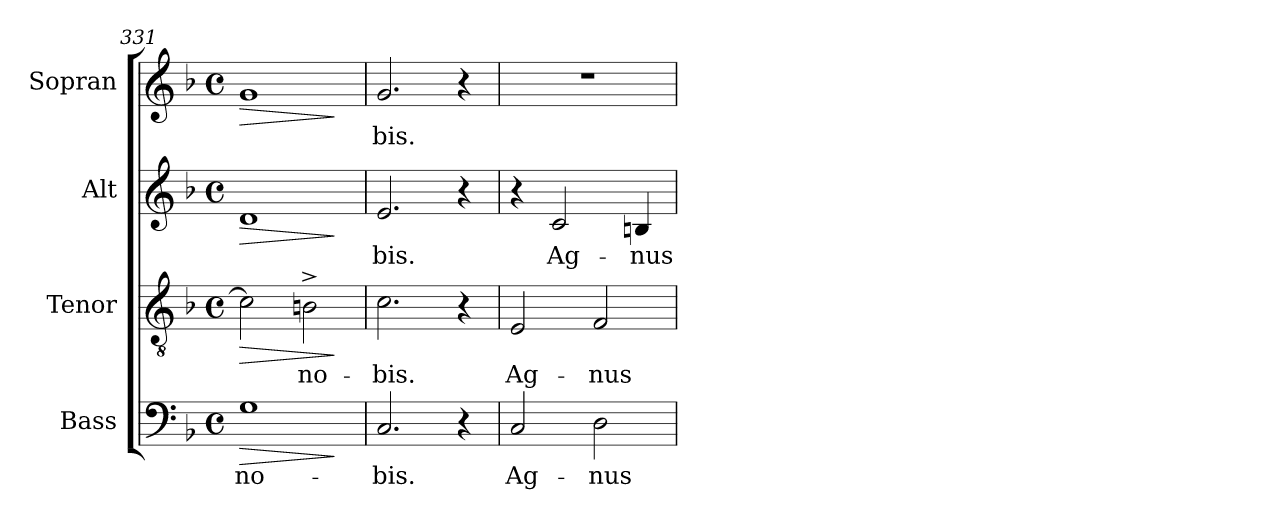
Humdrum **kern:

**kern	**text	**dynam	**kern	**text	**dynam	**kern	**text	**dynam	**kern	**text	**dynam
*part4	*part4	*part4	*part3	*part3	*part3	*part2	*part2	*part2	*part1	*part1	*part1
*staff4	*staff4	*staff4	*staff3	*staff3	*staff3	*staff2	*staff2	*staff2	*staff1	*staff1	*staff1
*I"Bass	*	*	*I"Tenor	*	*	*I"Alt	*	*	*I"Sopran	*	*
*I'B.	*	*	*I'T.	*	*	*I'A.	*	*	*I'S.	*	*
*clefF4	*	*	*clefGv2	*	*	*clefG2	*	*	*clefG2	*	*
*k[b-]	*	*	*k[b-]	*	*	*k[b-]	*	*	*k[b-]	*	*
*F:	*	*	*F:	*	*	*F:	*	*	*F:	*	*
*M4/4	*	*	*M4/4	*	*	*M4/4	*	*	*M4/4	*	*
*met(c)	*	*	*met(c)	*	*	*met(c)	*	*	*met(c)	*	*
=331	=331	=331	=331	=331	=331	=331	=331	=331	=331	=331	=331
!	!LO:LY:b	!LO:HP:b	!	!	!LO:HP:b	!	!	!LO:HP:b	!	!	!LO:HP:b
1G	no-	>	2c\]	.	>	1d	.	>	1g	.	>
!	!	!	!	!LO:LY:b	!	!	!	!	!	!	!
.	.	.	2Bn^>\	no-	.	.	.	.	.	.	.
.	.	]	.	.	]	.	.	]	.	.	]
=332	=332	=332	=332	=332	=332	=332	=332	=332	=332	=332	=332
!	!LO:LY:b	!	!	!LO:LY:b	!	!	!LO:LY:b	!	!	!LO:LY:b	!
2.C/	-bis.	.	2.c\	-bis.	.	2.e/	-bis.	.	2.g/	-bis.	.
4r	.	.	4r	.	.	4r	.	.	4r	.	.
!!LO:PB:g=z
=333	=333	=333	=333	=333	=333	=333	=333	=333	=333	=333	=333
!	!LO:LY:b	!	!	!LO:LY:b	!	!	!	!	!	!	!
2C/	Ag-	.	2E/	Ag-	.	4r	.	.	1r	.	.
!	!	!	!	!	!	!	!LO:LY:b	!	!	!	!
.	.	.	.	.	.	2c/	Ag-	.	.	.	.
!	!LO:LY:b	!	!	!LO:LY:b	!	!	!	!	!	!	!
2D\	-nus	.	2F/	-nus	.	.	.	.	.	.	.
!	!	!	!	!	!	!	!LO:LY:b	!	!	!	!
.	.	.	.	.	.	4Bn/	-nus	.	.	.	.
=	=	=	=	=	=	=	=	=	=	=	=
*-	*-	*-	*-	*-	*-	*-	*-	*-	*-	*-	*-
